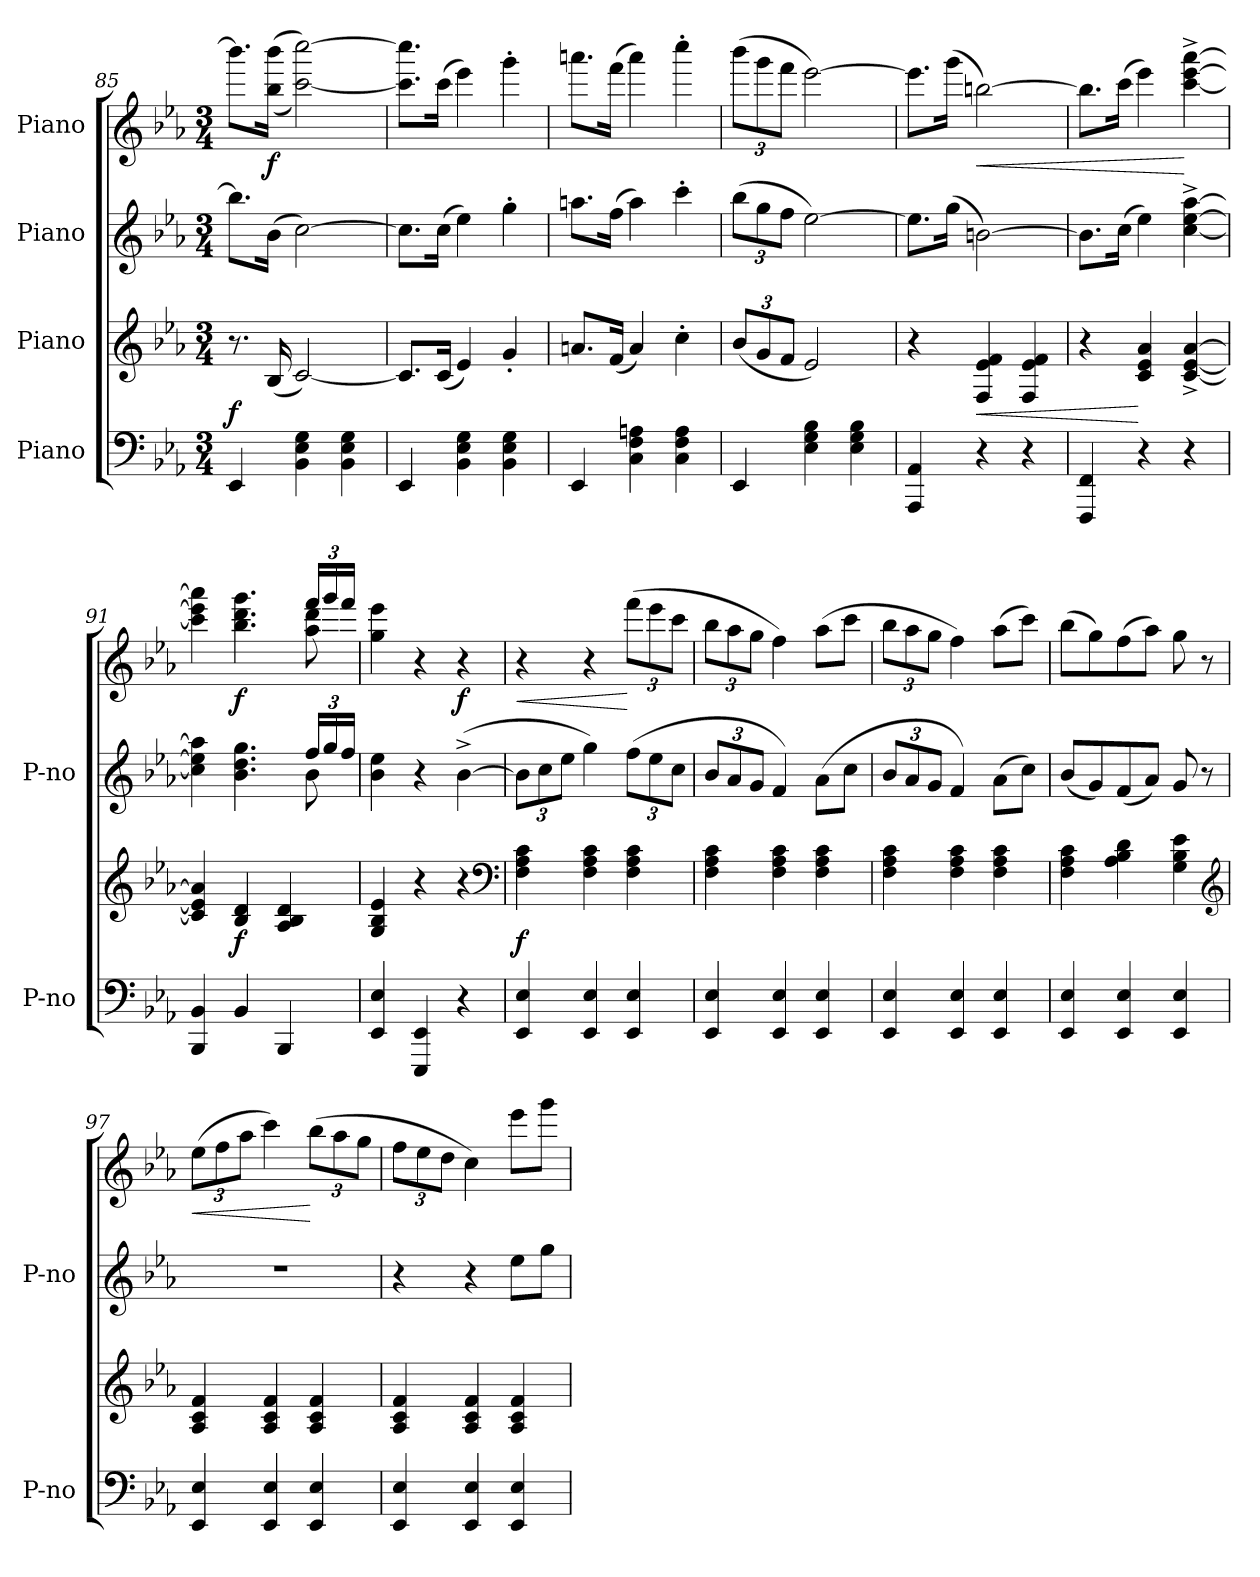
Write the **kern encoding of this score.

**kern	**kern	**dynam	**kern	**kern	**dynam
*part4	*part3	*part3	*part2	*part1	*part1
*staff4	*staff3	*staff3	*staff2	*staff1	*staff1
*I"Piano	*I"Piano	*	*I"Piano	*I"Piano	*
*I'P-no	*	*	*I'P-no	*	*
*clefF4	*clefG2	*	*clefG2	*clefG2	*
*k[b-e-a-]	*k[b-e-a-]	*	*k[b-e-a-]	*k[b-e-a-]	*
*E-:	*E-:	*	*E-:	*E-:	*
*M3/4	*M3/4	*	*M3/4	*M3/4	*
=85	=85	=85	=85	=85	=85
4EE-/	8.r	f	8.bb-\L]	8.bbb-\L]	.
.	(16B-/	.	(16b-\Jk	(<(>16bb-\ 16bbb-\Jk	f
4BB-\ 4E-\ 4G\	[2c/)	.	[2cc\)	[2ccc\ [2cccc\))	.
4BB-\ 4E-\ 4G\	.	.	.	.	.
=86	=86	=86	=86	=86	=86
4EE-/	8.c/L]	.	8.cc\L]	8.ccc]\ 8.cccc]\L	.
.	(16c/Jk	.	(16cc\Jk	(16ccc\Jk	.
4BB-\ 4E-\ 4G\	4e-/)	.	4ee-\)	4eee-\)	.
4BB-\ 4E-\ 4G\	4g'/	.	4gg'\	4ggg'\	.
=87	=87	=87	=87	=87	=87
4EE-/	8.an/L	.	8.aan\L	8.aaan\L	.
.	(16f/Jk	.	(16ff\Jk	(16fff\Jk	.
4C\ 4F\ 4An\	4a/)	.	4aa\)	4aaa\)	.
4C\ 4F\ 4A\	4cc'\	.	4ccc'\	4cccc'\	.
=88	=88	=88	=88	=88	=88
4EE-/	(12b-/L	.	(12bb-\L	(12bbb-\L	.
.	12g/	.	12gg\	12ggg\	.
.	12f/J	.	12ff\J	12fff\J	.
4E-\ 4G\ 4B-\	2e-/)	.	[2ee-\)	[2eee-\)	.
4E-\ 4G\ 4B-\	.	.	.	.	.
=89	=89	=89	=89	=89	=89
4AAA-/ 4AA-/	4r	.	8.ee-\L]	8.eee-\L]	.
.	.	.	(16gg\Jk	(16ggg\Jk	.
!	!	!LO:HP:b	!	!	!LO:HP:b
4r	4F/ 4e-/ 4f/	<	[2bn\)	[2bbn\)	<
4r	4F/ 4e-/ 4f/	.	.	.	.
=90	=90	=90	=90	=90	=90
4FFF/ 4FF/	4r	.	8.b\L]	8.bb\L]	.
.	.	.	(16cc\Jk	(16ccc\Jk	.
4r	4c/ 4e-/ 4a-/	[	4ee-\)	4eee-\)	.
4r	[4c^/ [4e-^/ [4a-^/	.	[4cc^\ [4ee-^\ [4aa-^\	[4ccc^\ [4eee-^\ [4aaa-^\	[
=91	=91	=91	=91	=91	=91
*	*	*	*^	*^	*
4BBB-/ 4BB-/	4c]/ 4e-]/ 4a-]/	.	4cc]\ 4ee-]\ 4aa-]\	2ryy	4ccc]\ 4eee-]\ 4aaa-]\	2ryy	.
4BB-/	4B-/ 4d/	f	4.b-\ 4.dd\ 4.gg\	.	4.bb-\ 4.ddd\ 4.ggg\	.	f
4BBB-/	4A-/ 4B-/ 4d/	.	.	8ryy	.	8ryy	.
.	.	.	24ff/LL	8b-\	24fff/LL	8aa-\ 8ddd\	.
.	.	.	24gg/	.	24ggg/	.	.
.	.	.	24ff/JJ	.	24fff/JJ	.	.
*	*	*	*v	*v	*	*	*
*	*	*	*	*v	*v	*
=92	=92	=92	=92	=92	=92
4EE-/ 4E-/	4G/ 4B-/ 4e-/	.	4b-\ 4ee-\	4gg\ 4eee-\	.
4EEE-/ 4EE-/	4r	.	4r	4r	.
4r	4r	.	([4b-^\	4r	f
*	*clefF4	*	*	*	*
=93	=93	=93	=93	=93	=93
!	!	!	!	!	!LO:HP:b
4EE-/ 4E-/	4F\ 4A-\ 4c\	f	12b-\L]	4r	<
.	.	.	12cc\	.	.
.	.	.	12ee-\J	.	.
4EE-/ 4E-/	4F\ 4A-\ 4c\	.	4gg\)	4r	.
4EE-/ 4E-/	4F\ 4A-\ 4c\	.	(12ff\L	(12fff\L	[
.	.	.	12ee-\	12eee-\	.
.	.	.	12cc\J	12ccc\J	.
=94	=94	=94	=94	=94	=94
4EE-/ 4E-/	4F\ 4A-\ 4c\	.	12b-/L	12bb-\L	.
.	.	.	12a-/	12aa-\	.
.	.	.	12g/J	12gg\J	.
4EE-/ 4E-/	4F\ 4A-\ 4c\	.	4f/)	4ff\)	.
4EE-/ 4E-/	4F\ 4A-\ 4c\	.	(8a-\L	(8aa-\L	.
.	.	.	8cc\J	8ccc\J	.
=95	=95	=95	=95	=95	=95
4EE-/ 4E-/	4F\ 4A-\ 4c\	.	12b-/L	12bb-\L	.
.	.	.	12a-/	12aa-\	.
.	.	.	12g/J	12gg\J	.
4EE-/ 4E-/	4F\ 4A-\ 4c\	.	4f/)	4ff\)	.
4EE-/ 4E-/	4F\ 4A-\ 4c\	.	(8a-\L	(8aa-\L	.
.	.	.	8cc\J)	8ccc\J)	.
=96	=96	=96	=96	=96	=96
4EE-/ 4E-/	4F\ 4A-\ 4c\	.	(8b-/L	(8bb-\L	.
.	.	.	8g/)	8gg\)	.
4EE-/ 4E-/	4A-\ 4B-\ 4d\	.	(8f/	(8ff\	.
.	.	.	8a-/J)	8aa-\J)	.
4EE-/ 4E-/	4G\ 4B-\ 4e-\	.	8g/	8gg\	.
.	.	.	8r	8r	.
*	*clefG2	*	*	*	*
=97	=97	=97	=97	=97	=97
!	!	!	!	!	!LO:HP:b
4EE-/ 4E-/	4A-/ 4c/ 4f/	.	2.r	(12ee-\L	<
.	.	.	.	12ff\	.
.	.	.	.	12aa-\J	.
4EE-/ 4E-/	4A-/ 4c/ 4f/	.	.	4ccc\)	.
4EE-/ 4E-/	4A-/ 4c/ 4f/	.	.	(12bb-\L	[
.	.	.	.	12aa-\	.
.	.	.	.	12gg\J	.
=98	=98	=98	=98	=98	=98
4EE-/ 4E-/	4A-/ 4c/ 4f/	.	4r	12ff\L	.
.	.	.	.	12ee-\	.
.	.	.	.	12dd\J	.
4EE-/ 4E-/	4A-/ 4c/ 4f/	.	4r	4cc\)	.
4EE-/ 4E-/	4A-/ 4c/ 4f/	.	8ee-\L	8eee-\L	.
.	.	.	8gg\J	8ggg\J	.
=	=	=	=	=	=
*-	*-	*-	*-	*-	*-
